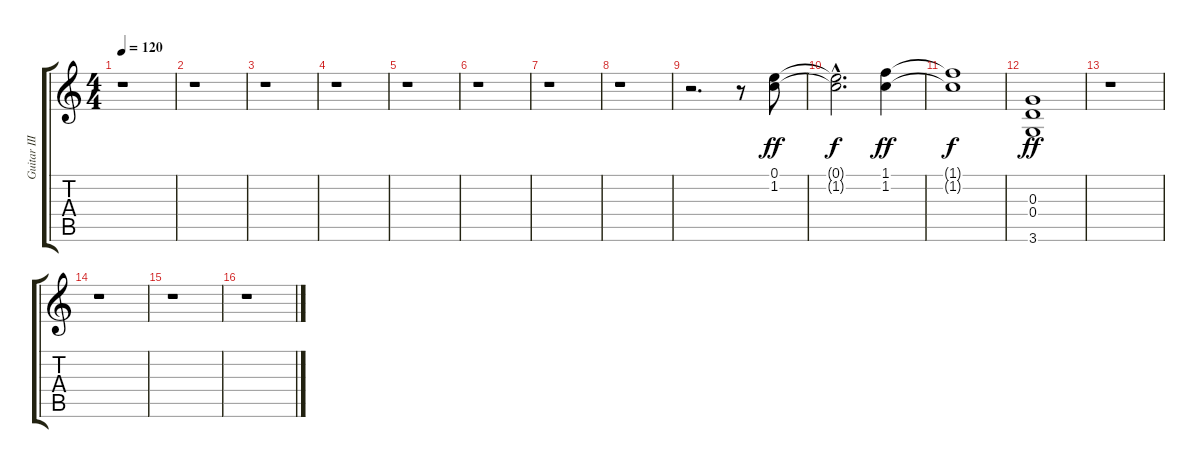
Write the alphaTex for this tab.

\track ("Guitar III" "Guitar III") {instrument electricguitarjazz}
\staff {score tabs}
\tuning (E4 B3 G3 D3 A2 E2) {hide}
\ts (4 4)
\tempo 120
\clef g2
\ks c
r.1{dy ff} |
r.1 |
r.1 |
r.1 |
r.1 |
r.1 |
r.1 |
r.1 |
r.2{d} r.8 (0.1 1.2).8 |
(0.1{hac t} 1.2{hac t}).2{d dy f} (1.1 1.2).4{dy ff} |
(1.1{t} 1.2{t}).1{dy f} |
(0.3 0.4 3.6).1{dy ff} |
r.1 |
r.1 |
r.1 |
r.1
